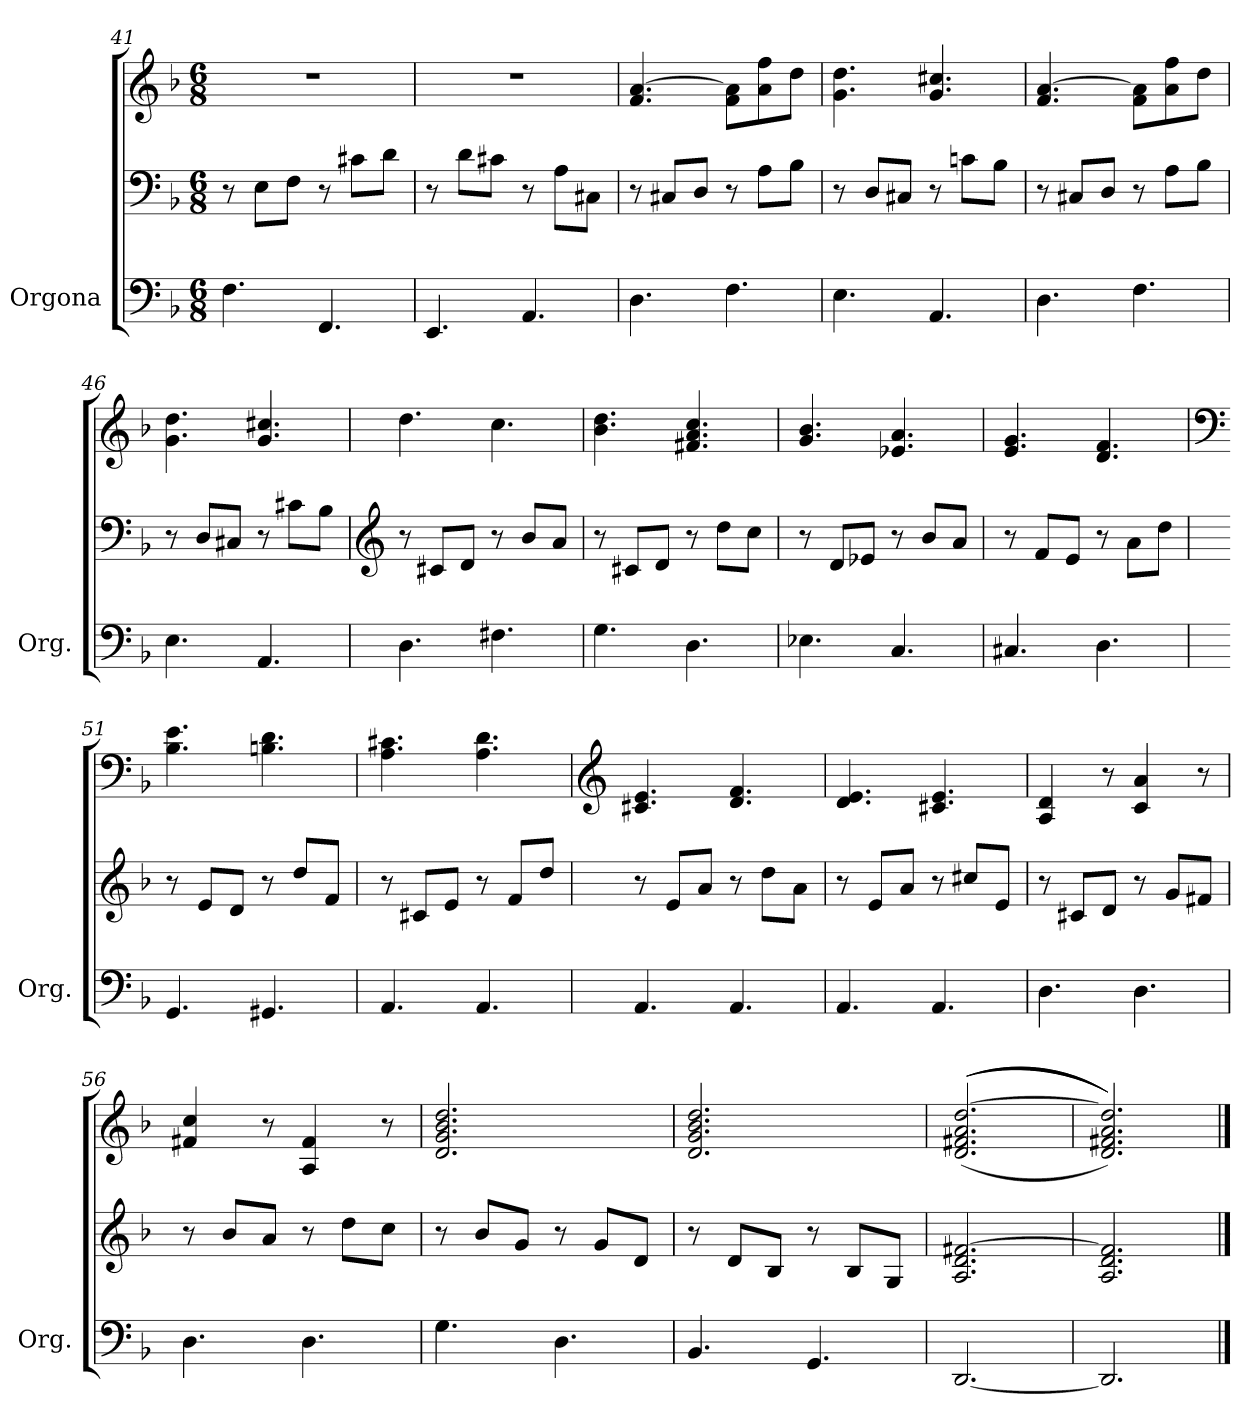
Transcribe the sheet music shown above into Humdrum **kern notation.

**kern	**kern	**kern
*part1	*part1	*part1
*staff3	*staff2	*staff1
*I"Orgona	*	*
*I'Org.	*	*
*clefF4	*clefF4	*clefG2
*k[b-]	*k[b-]	*k[b-]
*M6/8	*M6/8	*M6/8
=41	=41	=41
4.F\	8r	2.r
.	8E\L	.
.	8F\J	.
4.FF/	8r	.
.	8c#X\L	.
.	8d\J	.
=42	=42	=42
4.EE/	8r	2.r
.	8d\L	.
.	8c#X\J	.
4.AA/	8r	.
.	8A\L	.
.	8C#X\J	.
=43	=43	=43
4.D\	8r	4.f/ [4.a/
.	8C#X/L	.
.	8D/J	.
4.F\	8r	8f\ 8a\]L
.	8A\L	8a\ 8ff\
.	8B-\J	8dd\J
!!LO:LB:g=z
=44	=44	=44
4.E\	8r	4.g\ 4.dd\
.	8D/L	.
.	8C#X/J	.
4.AA/	8r	4.g/ 4.cc#X/
.	8cn\L	.
.	8B-\J	.
=45	=45	=45
4.D\	8r	4.f/ [4.a/
.	8C#X/L	.
.	8D/J	.
4.F\	8r	8f\ 8a\]L
.	8A\L	8a\ 8ff\
.	8B-\J	8dd\J
=46	=46	=46
4.E\	8r	4.g\ 4.dd\
.	8D/L	.
.	8C#X/J	.
4.AA/	8r	4.g/ 4.cc#X/
.	8c#X\L	.
.	8B-\J	.
=47	=47	=47
*	*clefG2	*
4.D\	8r	4.dd\
.	8c#X/L	.
.	8d/J	.
4.F#X\	8r	4.cc\
.	8b-/L	.
.	8a/J	.
=48	=48	=48
4.G\	8r	4.b-\ 4.dd\
.	8c#X/L	.
.	8d/J	.
4.D\	8r	4.f#X/ 4.a/ 4.cc/
.	8dd\L	.
.	8cc\J	.
=49	=49	=49
4.E-X\	8r	4.g/ 4.b-/
.	8d/L	.
.	8e-X/J	.
4.C/	8r	4.e-X/ 4.a/
.	8b-/L	.
.	8a/J	.
!!LO:PB:g=z
=50	=50	=50
4.C#X/	8r	4.e/ 4.g/
.	8f/L	.
.	8e/J	.
4.D\	8r	4.d/ 4.f/
.	8a\L	.
.	8dd\J	.
=51	=51	=51
*	*	*clefF4
4.GG/	8r	4.B-\ 4.e\
.	8e/L	.
.	8d/J	.
4.GG#X/	8r	4.Bn\ 4.d\
.	8dd/L	.
.	8f/J	.
=52	=52	=52
4.AA/	8r	4.A\ 4.c#X\
.	8c#X/L	.
.	8e/J	.
4.AA/	8r	4.A\ 4.d\
.	8f/L	.
.	8dd/J	.
=53	=53	=53
*	*	*clefG2
4.AA/	8r	4.c#X/ 4.e/
.	8e/L	.
.	8a/J	.
4.AA/	8r	4.d/ 4.f/
.	8dd\L	.
.	8a\J	.
=54	=54	=54
4.AA/	8r	4.d/ 4.e/
.	8e/L	.
.	8a/J	.
4.AA/	8r	4.c#X/ 4.e/
.	8cc#X/L	.
.	8e/J	.
=55	=55	=55
4.D\	8r	4A/ 4d/
.	8c#X/L	.
.	8d/J	8r
4.D\	8r	4c/ 4a/
.	8g/L	.
.	8f#X/J	8r
!!LO:LB:g=z
=56	=56	=56
4.D\	8r	4f#X/ 4cc/
.	8b-/L	.
.	8a/J	8r
4.D\	8r	4A/ 4f#/
.	8dd\L	.
.	8cc\J	8r
=57	=57	=57
4.G\	8r	2.d/ 2.g/ 2.b-/ 2.dd/
.	8b-/L	.
.	8g/J	.
4.D\	8r	.
.	8g/L	.
.	8d/J	.
=58	=58	=58
4.BB-/	8r	2.d/ 2.g/ 2.b-/ 2.dd/
.	8d/L	.
.	8B-/J	.
4.GG/	8r	.
.	8B-/L	.
.	8G/J	.
=59	=59	=59
[2.DD/	2.A/ 2.d/ [2.f#X/	(>(>(>(>2.d/ 2.f#X/ 2.a/ [2.dd/
=60	=60	=60
2.DD/]	2.A/ 2.d/ 2.f#/]	2.d/ 2.f#X/ 2.a/ 2.dd/]))))
==	==	==
*-	*-	*-
